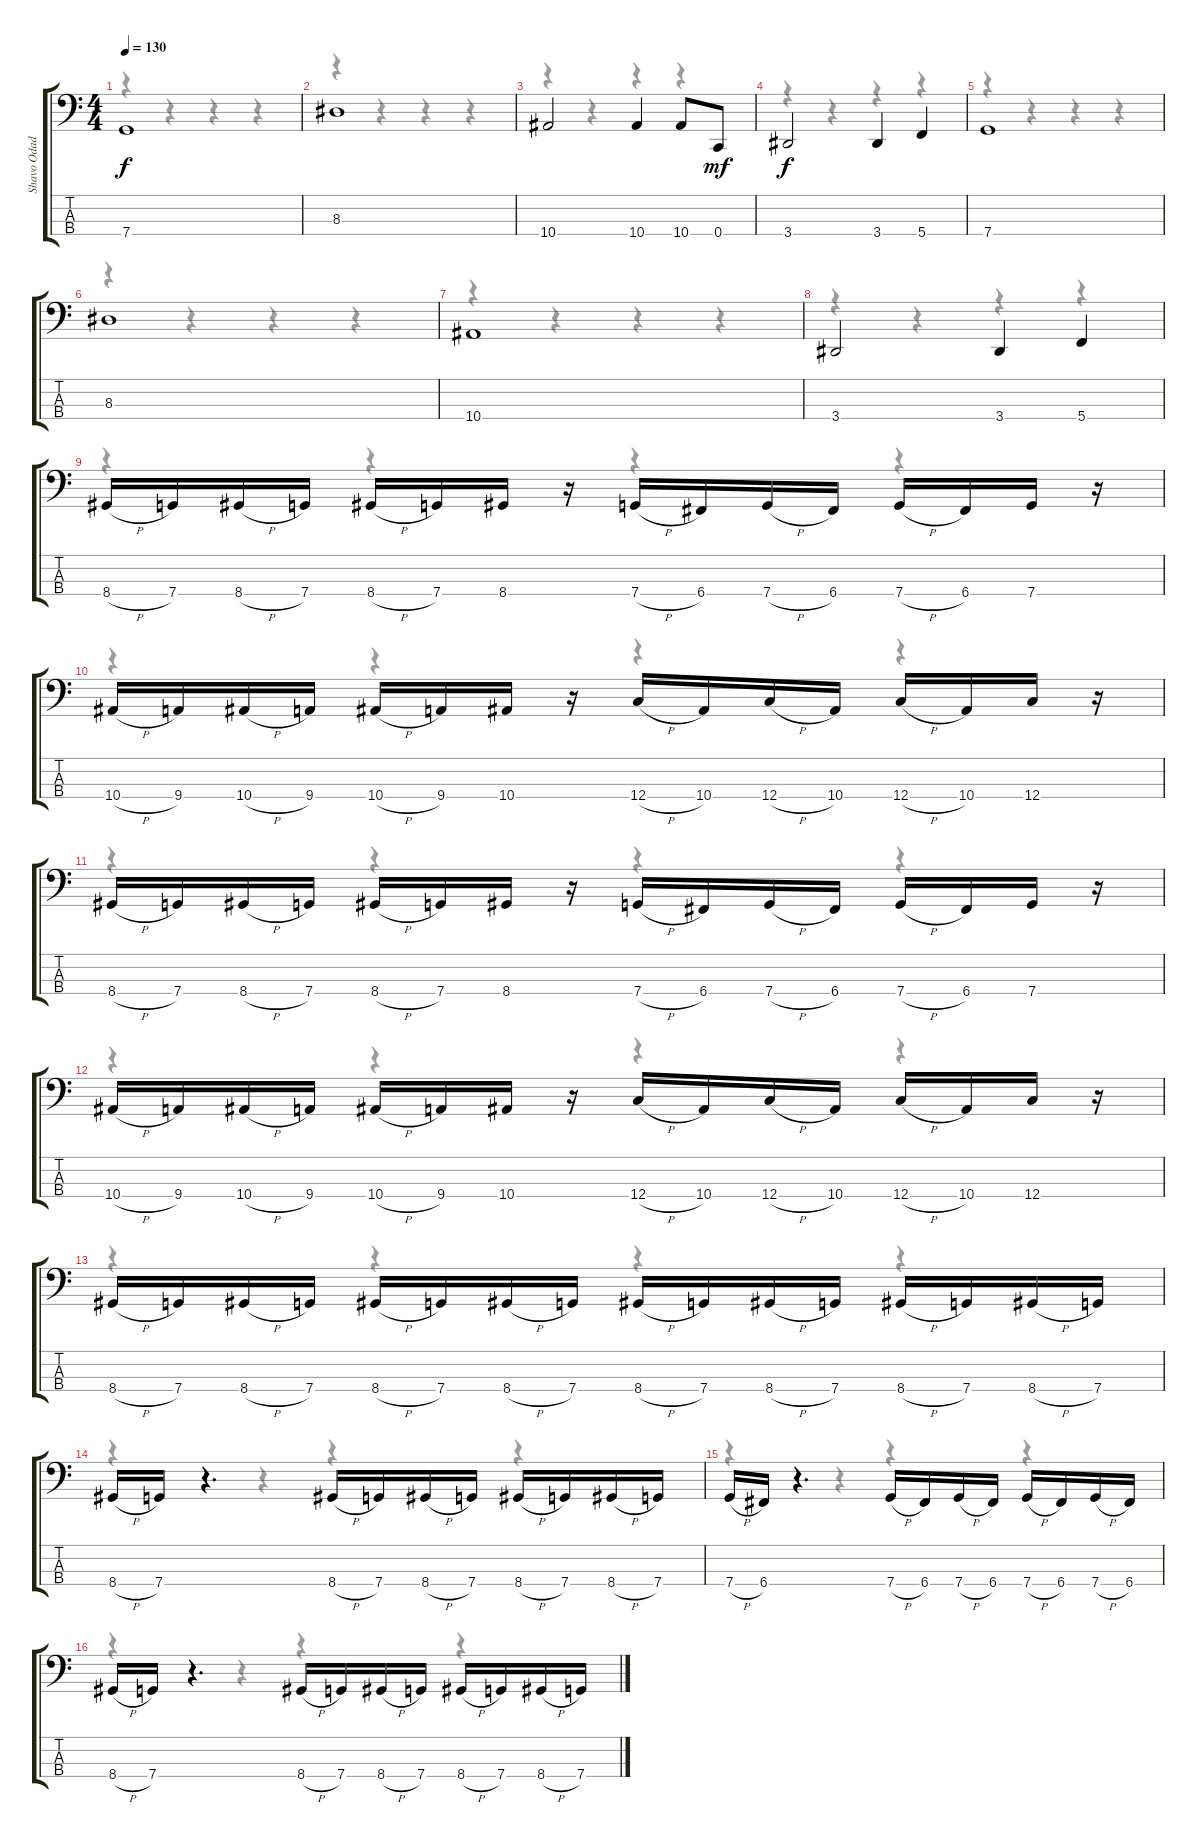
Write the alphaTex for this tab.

\track ("Shavo Odadjian" "Shavo Odad") {instrument electricbasspick}
\staff {score tabs}
\tuning (F2 C2 G1 C1) {hide}
\voice
\ts (4 4)
\tempo 130
\clef f4
\ks c
7.4.1{dy f} |
8.3.1 |
10.4.2 10.4.4 10.4.8 0.4.8{dy mf} |
3.4.2{dy f} 3.4.4 5.4.4 |
7.4.1 |
8.3.1 |
10.4.1 |
3.4.2 3.4.4 5.4.4 |
8.4{h}.16 7.4.16 8.4{h}.16 7.4.16 8.4{h}.16 7.4.16 8.4.16 r.16 7.4{h}.16 6.4.16 7.4{h}.16 6.4.16 7.4{h}.16 6.4.16 7.4.16 r.16 |
10.4{h}.16 9.4.16 10.4{h}.16 9.4.16 10.4{h}.16 9.4.16 10.4.16 r.16 12.4{h}.16 10.4.16 12.4{h}.16 10.4.16 12.4{h}.16 10.4.16 12.4.16 r.16 |
8.4{h}.16 7.4.16 8.4{h}.16 7.4.16 8.4{h}.16 7.4.16 8.4.16 r.16 7.4{h}.16 6.4.16 7.4{h}.16 6.4.16 7.4{h}.16 6.4.16 7.4.16 r.16 |
10.4{h}.16 9.4.16 10.4{h}.16 9.4.16 10.4{h}.16 9.4.16 10.4.16 r.16 12.4{h}.16 10.4.16 12.4{h}.16 10.4.16 12.4{h}.16 10.4.16 12.4.16 r.16 |
8.4{h}.16 7.4.16 8.4{h}.16 7.4.16 8.4{h}.16 7.4.16 8.4{h}.16 7.4.16 8.4{h}.16 7.4.16 8.4{h}.16 7.4.16 8.4{h}.16 7.4.16 8.4{h}.16 7.4.16 |
8.4{h}.16 7.4.16 r.4{d} 8.4{h}.16 7.4.16 8.4{h}.16 7.4.16 8.4{h}.16 7.4.16 8.4{h}.16 7.4.16 |
7.4{h}.16 6.4.16 r.4{d} 7.4{h}.16 6.4.16 7.4{h}.16 6.4.16 7.4{h}.16 6.4.16 7.4{h}.16 6.4.16 |
8.4{h}.16 7.4.16 r.4{d} 8.4{h}.16 7.4.16 8.4{h}.16 7.4.16 8.4{h}.16 7.4.16 8.4{h}.16 7.4.16
\voice
\clef f4
\ottava regular
\simile none
\ks c
r.4{dy f} r.4 r.4 r.4 |
r.4 r.4 r.4 r.4 |
r.4 r.4 r.4 r.4 |
r.4 r.4 r.4 r.4 |
r.4 r.4 r.4 r.4 |
r.4 r.4 r.4 r.4 |
r.4 r.4 r.4 r.4 |
r.4 r.4 r.4 r.4 |
r.4 r.4 r.4 r.4 |
r.4 r.4 r.4 r.4 |
r.4 r.4 r.4 r.4 |
r.4 r.4 r.4 r.4 |
r.4 r.4 r.4 r.4 |
r.4 r.4 r.4 r.4 |
r.4 r.4 r.4 r.4 |
r.4 r.4 r.4 r.4
